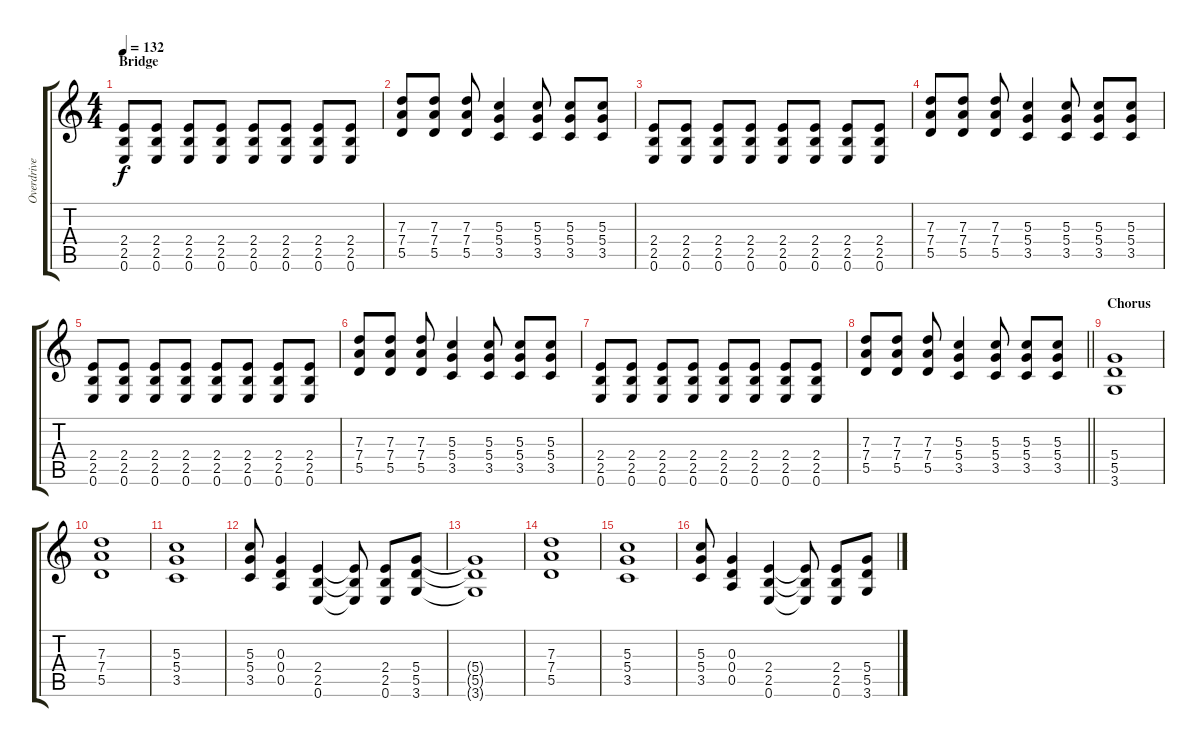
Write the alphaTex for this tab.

\track ("Overdrive" "Overdrive") {instrument overdrivenguitar}
\staff {score tabs}
\tuning (E4 B3 G3 D3 A2 E2) {hide}
\ts (4 4)
\section ("" "Bridge")
\tempo 132
\clef g2
\ks c
(2.4 2.5 0.6).8{dy f} (2.4 2.5 0.6).8 (2.4 2.5 0.6).8 (2.4 2.5 0.6).8 (2.4 2.5 0.6).8 (2.4 2.5 0.6).8 (2.4 2.5 0.6).8 (2.4 2.5 0.6).8 |
(7.3 7.4 5.5).8 (7.3 7.4 5.5).8 (7.3 7.4 5.5).8 (5.3 5.4 3.5).4 (5.3 5.4 3.5).8 (5.3 5.4 3.5).8 (5.3 5.4 3.5).8 |
(2.4 2.5 0.6).8 (2.4 2.5 0.6).8 (2.4 2.5 0.6).8 (2.4 2.5 0.6).8 (2.4 2.5 0.6).8 (2.4 2.5 0.6).8 (2.4 2.5 0.6).8 (2.4 2.5 0.6).8 |
(7.3 7.4 5.5).8 (7.3 7.4 5.5).8 (7.3 7.4 5.5).8 (5.3 5.4 3.5).4 (5.3 5.4 3.5).8 (5.3 5.4 3.5).8 (5.3 5.4 3.5).8 |
(2.4 2.5 0.6).8 (2.4 2.5 0.6).8 (2.4 2.5 0.6).8 (2.4 2.5 0.6).8 (2.4 2.5 0.6).8 (2.4 2.5 0.6).8 (2.4 2.5 0.6).8 (2.4 2.5 0.6).8 |
(7.3 7.4 5.5).8 (7.3 7.4 5.5).8 (7.3 7.4 5.5).8 (5.3 5.4 3.5).4 (5.3 5.4 3.5).8 (5.3 5.4 3.5).8 (5.3 5.4 3.5).8 |
(2.4 2.5 0.6).8 (2.4 2.5 0.6).8 (2.4 2.5 0.6).8 (2.4 2.5 0.6).8 (2.4 2.5 0.6).8 (2.4 2.5 0.6).8 (2.4 2.5 0.6).8 (2.4 2.5 0.6).8 |
\barLineRight lightlight
(7.3 7.4 5.5).8 (7.3 7.4 5.5).8 (7.3 7.4 5.5).8 (5.3 5.4 3.5).4 (5.3 5.4 3.5).8 (5.3 5.4 3.5).8 (5.3 5.4 3.5).8 |
\section ("" "Chorus")
(5.4 5.5 3.6).1 |
(7.3 7.4 5.5).1 |
(5.3 5.4 3.5).1 |
(5.3 5.4 3.5).8 (0.3 0.4 0.5).4 (2.4 2.5 0.6).4 (2.4{t} 2.5{t} 0.6{t}).8 (2.4 2.5 0.6).8 (5.4 5.5 3.6).8 |
(5.4{t} 5.5{t} 3.6{t}).1 |
(7.3 7.4 5.5).1 |
(5.3 5.4 3.5).1 |
(5.3 5.4 3.5).8 (0.3 0.4 0.5).4 (2.4 2.5 0.6).4 (2.4{t} 2.5{t} 0.6{t}).8 (2.4 2.5 0.6).8 (5.4 5.5 3.6).8
